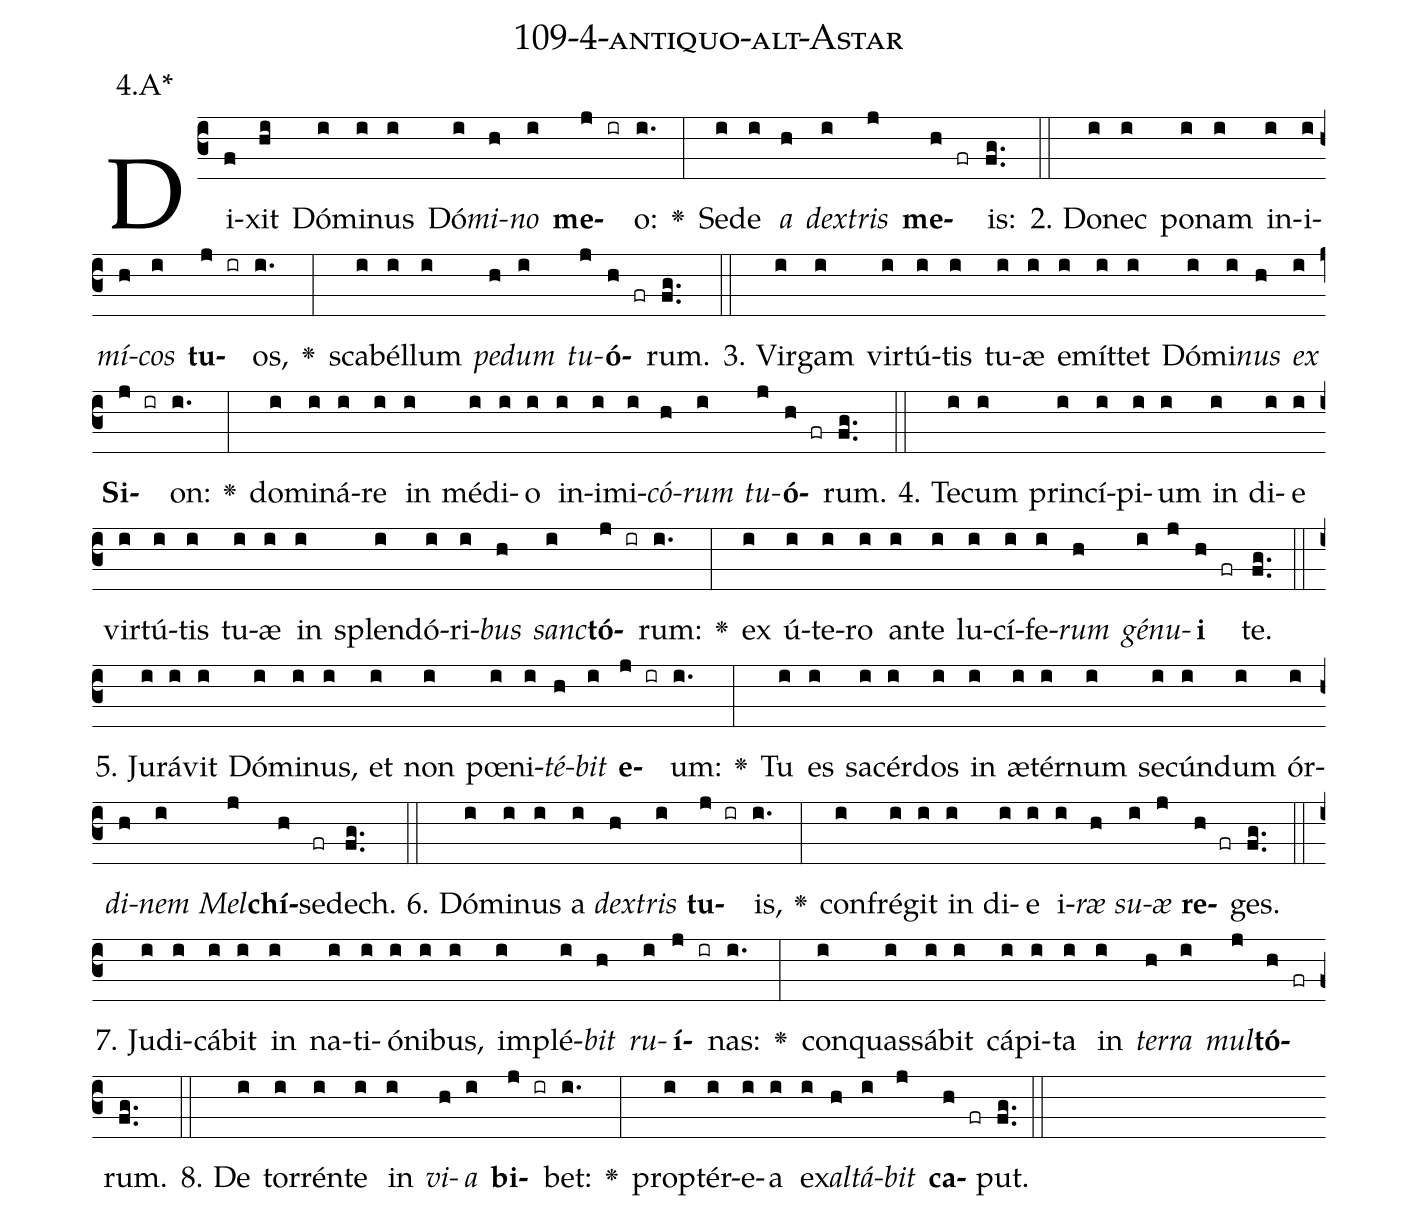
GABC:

name: 109-4-antiquo-alt-Astar;
annotation: 4.A*;
%%
(c3)Di(f)xit(hi) Dó(i)mi(i)nus(i) Dó(i)<i>mi</i>(h)<i>no</i>(i) <b>me</b>(j ir)o:(i.) <v>\greheightstar</v>(:) Se(i)de(i) <i>a</i>(h) <i>dex</i>(i)<i>tris</i>(j) <b>me</b>(h fr)is:(fg..) (::)
2. Do(i)nec(i) po(i)nam(i) in(i)i(i)<i>mí</i>(h)<i>cos</i>(i) <b>tu</b>(j ir)os,(i.) <v>\greheightstar</v>(:) sca(i)bél(i)lum(i) <i>pe</i>(h)<i>dum</i>(i) <i>tu</i>(j)<b>ó</b>(h fr)rum.(fg..) (::)
3. Vir(i)gam(i) vir(i)tú(i)tis(i) tu(i)æ(i) e(i)mít(i)tet(i) Dó(i)mi(i)<i>nus</i>(h) <i>ex</i>(i) <b>Si</b>(j ir)on:(i.) <v>\greheightstar</v>(:) do(i)mi(i)ná(i)re(i) in(i) mé(i)di(i)o(i) in(i)i(i)mi(i)<i>có</i>(h)<i>rum</i>(i) <i>tu</i>(j)<b>ó</b>(h fr)rum.(fg..) (::)
4. Te(i)cum(i) prin(i)cí(i)pi(i)um(i) in(i) di(i)e(i) vir(i)tú(i)tis(i) tu(i)æ(i) in(i) splen(i)dó(i)ri(i)<i>bus</i>(h) <i>sanc</i>(i)<b>tó</b>(j ir)rum:(i.) <v>\greheightstar</v>(:) ex(i) ú(i)te(i)ro(i) an(i)te(i) lu(i)cí(i)fe(i)<i>rum</i>(h) <i>gé</i>(i)<i>nu</i>(j)<b>i</b>(h fr) te.(fg..) (::)
5. Ju(i)rá(i)vit(i) Dó(i)mi(i)nus,(i) et(i) non(i) pœ(i)ni(i)<i>té</i>(h)<i>bit</i>(i) <b>e</b>(j ir)um:(i.) <v>\greheightstar</v>(:) Tu(i) es(i) sa(i)cér(i)dos(i) in(i) æ(i)tér(i)num(i) se(i)cún(i)dum(i) ór(i)<i>di</i>(h)<i>nem</i>(i) <i>Mel</i>(j)<b>chí</b>(h)se(fr)dech.(fg..) (::)
6. Dó(i)mi(i)nus(i) a(i) <i>dex</i>(h)<i>tris</i>(i) <b>tu</b>(j ir)is,(i.) <v>\greheightstar</v>(:) con(i)fré(i)git(i) in(i) di(i)e(i) i(i)<i>ræ</i>(h) <i>su</i>(i)<i>æ</i>(j) <b>re</b>(h fr)ges.(fg..) (::)
7. Ju(i)di(i)cá(i)bit(i) in(i) na(i)ti(i)ó(i)ni(i)bus,(i) im(i)plé(i)<i>bit</i>(h) <i>ru</i>(i)<b>í</b>(j ir)nas:(i.) <v>\greheightstar</v>(:) con(i)quas(i)sá(i)bit(i) cá(i)pi(i)ta(i) in(i) <i>ter</i>(h)<i>ra</i>(i) <i>mul</i>(j)<b>tó</b>(h fr)rum.(fg..) (::)
8. De(i) tor(i)rén(i)te(i) in(i) <i>vi</i>(h)<i>a</i>(i) <b>bi</b>(j ir)bet:(i.) <v>\greheightstar</v>(:) prop(i)tér(i)e(i)a(i) ex(i)<i>al</i>(h)<i>tá</i>(i)<i>bit</i>(j) <b>ca</b>(h fr)put.(fg..) (::)
